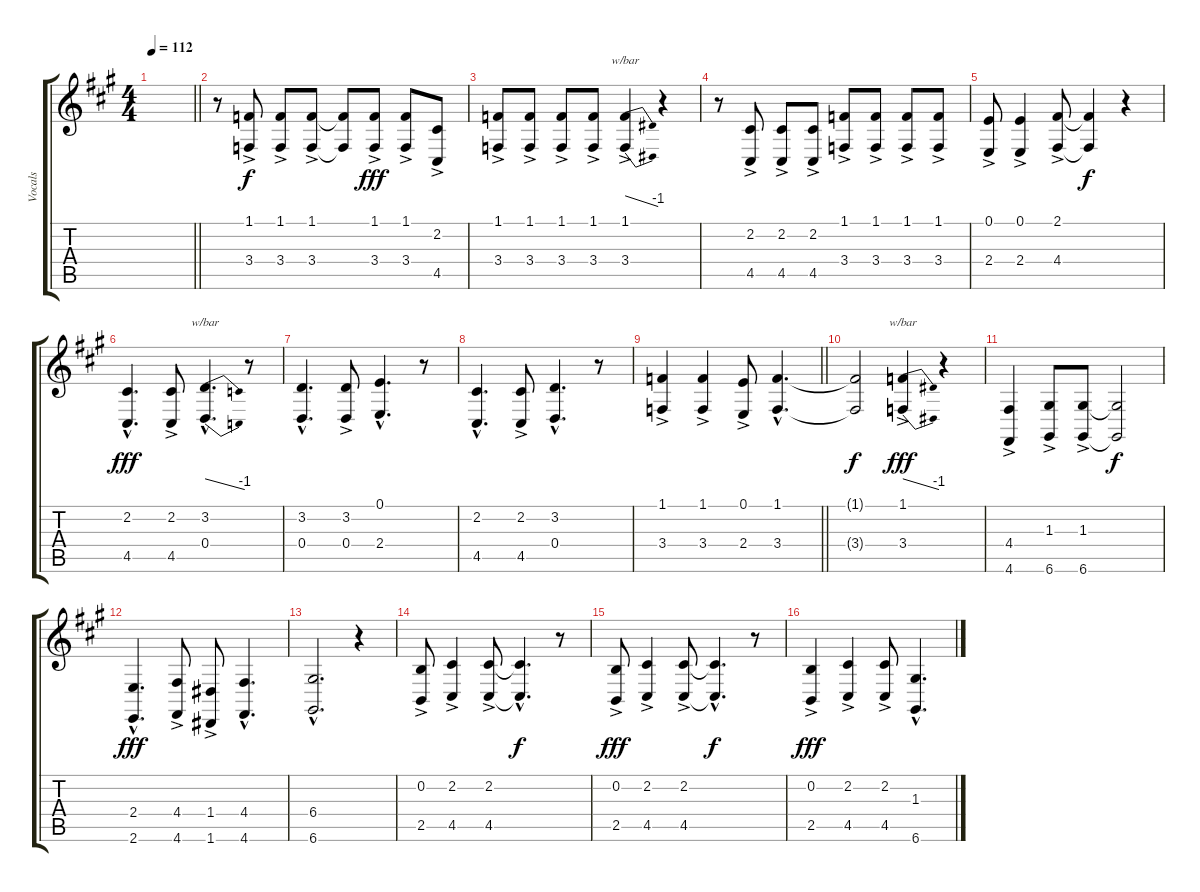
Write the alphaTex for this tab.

\track ("Vocals" "Vocals") {instrument stringensemble1}
\staff {score tabs}
\tuning (E4 B3 G3 D3 A2 D2) {hide}
\ts (4 4)
\tempo 112
\clef g2
\barLineRight lightlight
\ks f#minor
|
r.8 (1.1 3.4{ac}).8 (1.1 3.4{ac}).8 (1.1 3.4{ac}).8 (1.1{t} 3.4{t}).8{dy f} (1.1 3.4{ac}).8{dy fff} (1.1 3.4{ac}).8 (2.2 4.5{ac}).8 |
(1.1 3.4{ac}).8 (1.1 3.4{ac}).8 (1.1 3.4{ac}).8 (1.1 3.4{ac}).8 (1.1 3.4{ac}).4{tbe (dive default 0 0 60 -4)} r.4 |
r.8 (2.2 4.5{ac}).8 (2.2 4.5{ac}).8 (2.2 4.5{ac}).8 (1.1 3.4{ac}).8 (1.1 3.4{ac}).8 (1.1 3.4{ac}).8 (1.1 3.4{ac}).8 |
(0.1 2.4{ac}).8 (0.1 2.4{ac}).4 (2.1 4.4{ac}).8 (2.1{t} 4.4{t}).4{dy f} r.4 |
(2.2{hac} 4.5{hac}).4{d dy fff} (2.2 4.5{ac}).8 (3.2{hac} 0.4{hac}).4{d tbe (dive default 0 0 60 -4)} r.8 |
(3.2{hac} 0.4{hac}).4{d} (3.2 0.4{ac}).8 (0.1{hac} 2.4{hac}).4{d} r.8 |
(2.2{hac} 4.5{hac}).4{d} (2.2 4.5{ac}).8 (3.2{hac} 0.4{hac}).4{d} r.8 |
\barLineRight lightlight
(1.1 3.4{ac}).4 (1.1 3.4{ac}).4 (0.1 2.4{ac}).8 (1.1{hac} 3.4{hac}).4{d} |
(1.1{t} 3.4{t}).2{dy f} (1.1 3.4{ac}).4{tbe (dive default 0 0 60 -4) dy fff} r.4 |
(4.4{ac} 4.6{ac}).4 (1.3{ac} 6.6{ac}).8 (1.3{ac} 6.6{ac}).8 (1.3{t} 6.6{t}).2{dy f} |
(2.4{hac} 2.6{hac}).4{d dy fff} (4.4{ac} 4.6{ac}).8 (1.4{ac} 1.6{ac}).8 (4.4{hac} 4.6{hac}).4{d} |
(6.4{hac} 6.6{hac}).2{d} r.4 |
(0.2 2.5{ac}).8 (2.2 4.5{ac}).4 (2.2 4.5{ac}).8 (2.2{hac t} 4.5{hac t}).4{d dy f} r.8 |
(0.2 2.5{ac}).8{dy fff} (2.2 4.5{ac}).4 (2.2 4.5{ac}).8 (2.2{hac t} 4.5{hac t}).4{d dy f} r.8 |
(0.2 2.5{ac}).4{dy fff} (2.2 4.5{ac}).4 (2.2 4.5{ac}).8 (1.3{hac} 6.6{hac}).4{d}
